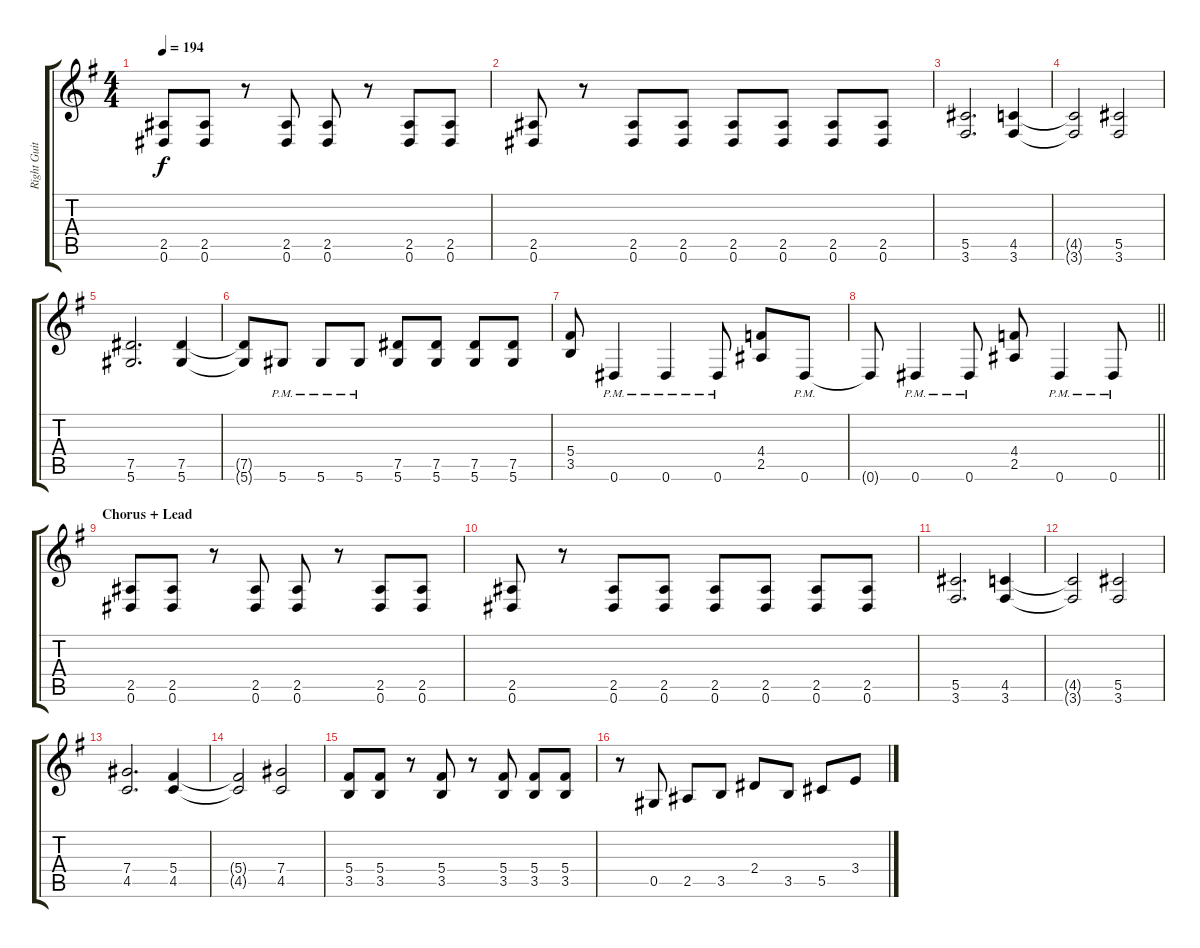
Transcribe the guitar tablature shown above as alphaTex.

\track ("Right Guitar" "Right Guit") {instrument distortionguitar}
\staff {score tabs}
\tuning (Eb4 Bb3 Gb3 Db3 Ab2 Eb2) {hide}
\ts (4 4)
\tempo 194
\clef g2
\ks g
(2.5 0.6).8{dy f} (2.5 0.6).8 r.8 (2.5 0.6).8 (2.5 0.6).8 r.8 (2.5 0.6).8 (2.5 0.6).8 |
(2.5 0.6).8 r.8 (2.5 0.6).8 (2.5 0.6).8 (2.5 0.6).8 (2.5 0.6).8 (2.5 0.6).8 (2.5 0.6).8 |
(5.5 3.6).2{d} (4.5 3.6).4 |
(4.5{t} 3.6{t}).2 (5.5 3.6).2 |
(7.5 5.6).2{d} (7.5 5.6).4 |
(7.5{t} 5.6{t}).8 5.6{pm}.8 5.6{pm}.8 5.6{pm}.8 (7.5 5.6).8 (7.5 5.6).8 (7.5 5.6).8 (7.5 5.6).8 |
(5.4 3.5).8 0.6{pm}.4 0.6{pm}.4 0.6{pm}.8 (4.4 2.5).8 0.6{pm}.8 |
\barLineRight lightlight
0.6{t}.8 0.6{pm}.4 0.6{pm}.8 (4.4 2.5).8 0.6{pm}.4 0.6{pm}.8 |
\section ("" "Chorus + Lead")
(2.5 0.6).8 (2.5 0.6).8 r.8 (2.5 0.6).8 (2.5 0.6).8 r.8 (2.5 0.6).8 (2.5 0.6).8 |
(2.5 0.6).8 r.8 (2.5 0.6).8 (2.5 0.6).8 (2.5 0.6).8 (2.5 0.6).8 (2.5 0.6).8 (2.5 0.6).8 |
(5.5 3.6).2{d} (4.5 3.6).4 |
(4.5{t} 3.6{t}).2 (5.5 3.6).2 |
(7.4 4.5).2{d} (5.4 4.5).4 |
(5.4{t} 4.5{t}).2 (7.4 4.5).2 |
(5.4 3.5).8 (5.4 3.5).8 r.8 (5.4 3.5).8 r.8 (5.4 3.5).8 (5.4 3.5).8 (5.4 3.5).8 |
r.8 0.5.8 2.5.8 3.5.8 2.4.8 3.5.8 5.5.8 3.4.8
